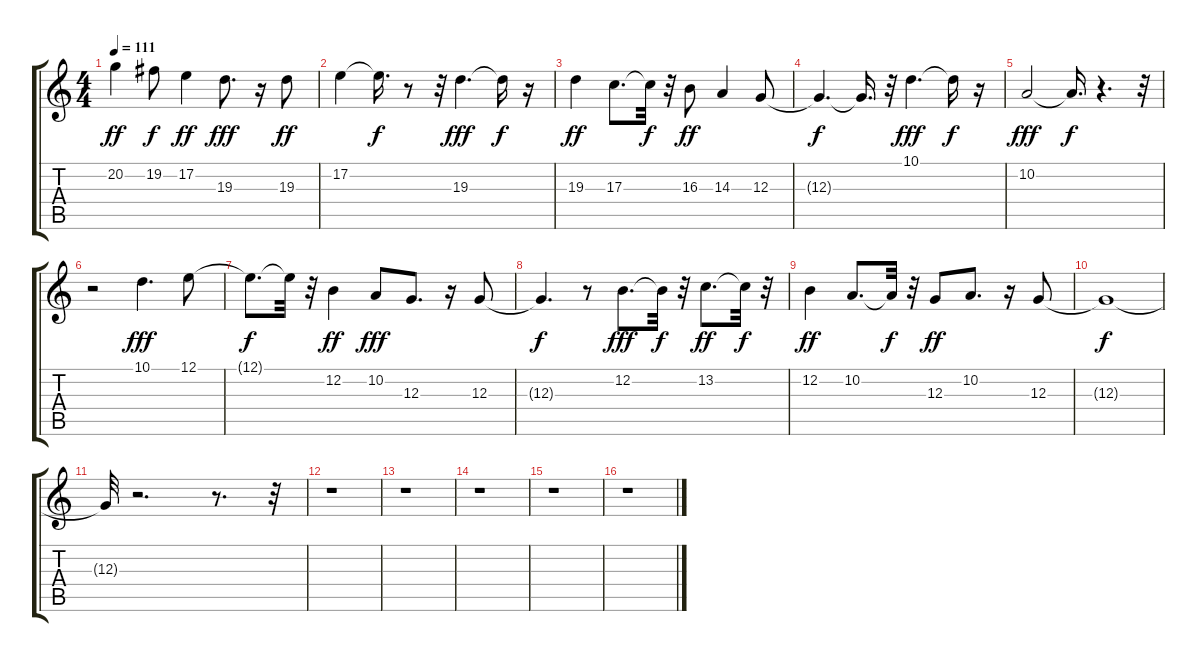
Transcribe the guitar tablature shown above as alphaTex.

\track "" {instrument pad1newage}
\staff {score tabs}
\tuning (E4 B3 G3 D3 A2 E2) {hide}
\ts (4 4)
\tempo 111
\clef g2
\ks c
20.2.4{dy ff} 19.2.8{dy f} 17.2.4{dy ff} 19.3.8{d dy fff} r.16 19.3.8{dy ff} |
17.2.4 17.2{t}.16{d dy f} r.8 r.32 19.3.4{d dy fff} 19.3{t}.16{dy f} r.16 |
19.3.4{dy ff} 17.3.8{d} 17.3{t}.32{dy f} r.32 16.3.8{dy ff} 14.3.4 12.3.8 |
12.3{t}.4{d dy f} 12.3{t}.16{d} r.32 10.1.4{d dy fff} 10.1{t}.16{dy f} r.16 |
10.2.2{dy fff} 10.2{t}.16{d dy f} r.4{d} r.32 |
r.2 10.1.4{d dy fff} 12.1.8 |
12.1{t}.8{d dy f} 12.1{t}.32 r.32 12.2.4{dy ff} 10.2.8{dy fff} 12.3.8{d} r.16 12.3.8 |
12.3{t}.4{d dy f} r.8 12.2.8{d dy fff} 12.2{t}.32{dy f} r.32 13.2.8{d dy ff} 13.2{t}.32{dy f} r.32 |
12.2.4{dy ff} 10.2.8{d} 10.2{t}.32{dy f} r.32 12.3.8{dy ff} 10.2.8{d} r.16 12.3.8 |
12.3{t}.1{dy f} |
12.3{t}.32 r.2{d} r.8{d} r.32 |
r.1 |
r.1 |
r.1 |
r.1 |
r.1
